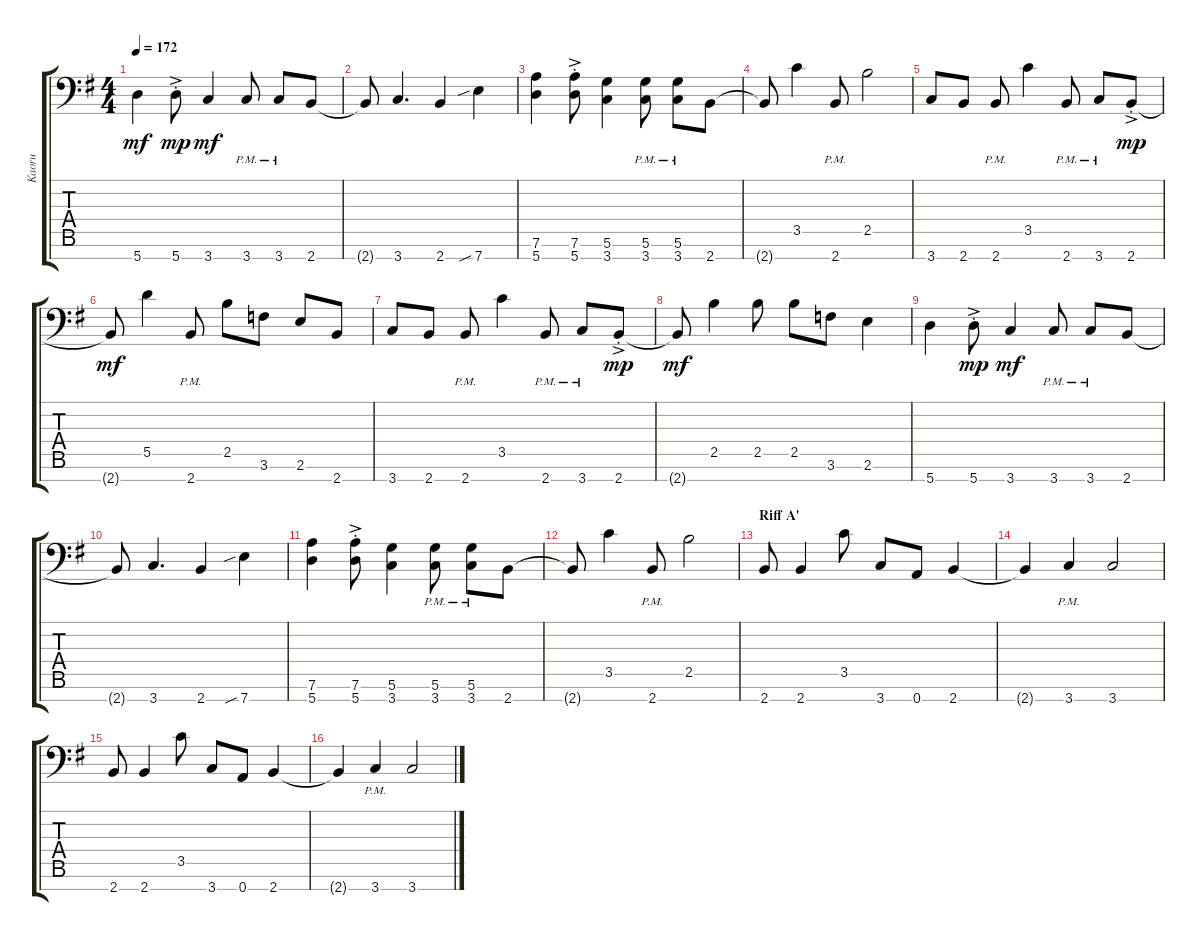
\track ("Kaoru" "Kaoru") {instrument overdrivenguitar}
\staff {score tabs}
\tuning (E4 B3 G3 D3 A2 D2 A1) {hide}
\ts (4 4)
\tempo 172
\clef f4
\ks eminor
5.7.4{dy mf} 5.7{ac st}.8{dy mp} 3.7.4{dy mf} 3.7{pm}.8 3.7{pm}.8 2.7.8 |
2.7{t}.8 3.7.4{d} 2.7.4 7.7{sib}.4 |
(7.6 5.7).4 (7.6 5.7{ac st}).8 (5.6 3.7).4 (5.6 3.7{pm}).8 (5.6 3.7{pm}).8 2.7.8 |
2.7{t}.8 3.5.4 2.7{pm}.8 2.5.2 |
3.7.8 2.7.8 2.7{pm}.8 3.5.4 2.7{pm}.8 3.7{pm}.8 2.7{ac st}.8{dy mp} |
2.7{t}.8{dy mf} 5.5.4 2.7{pm}.8 2.5.8 3.6.8 2.6.8 2.7.8 |
3.7.8 2.7.8 2.7{pm}.8 3.5.4 2.7{pm}.8 3.7{pm}.8 2.7{ac st}.8{dy mp} |
2.7{t}.8{dy mf} 2.5.4 2.5.8 2.5.8 3.6.8 2.6.4 |
5.7.4 5.7{ac st}.8{dy mp} 3.7.4{dy mf} 3.7{pm}.8 3.7{pm}.8 2.7.8 |
2.7{t}.8 3.7.4{d} 2.7.4 7.7{sib}.4 |
(7.6 5.7).4 (7.6 5.7{ac st}).8 (5.6 3.7).4 (5.6 3.7{pm}).8 (5.6 3.7{pm}).8 2.7.8 |
2.7{t}.8 3.5.4 2.7{pm}.8 2.5.2 |
\section ("" "Riff A'")
2.7.8 2.7.4 3.5.8 3.7.8 0.7.8 2.7.4 |
2.7{t}.4 3.7{pm}.4 3.7.2 |
2.7.8 2.7.4 3.5.8 3.7.8 0.7.8 2.7.4 |
2.7{t}.4 3.7{pm}.4 3.7.2
